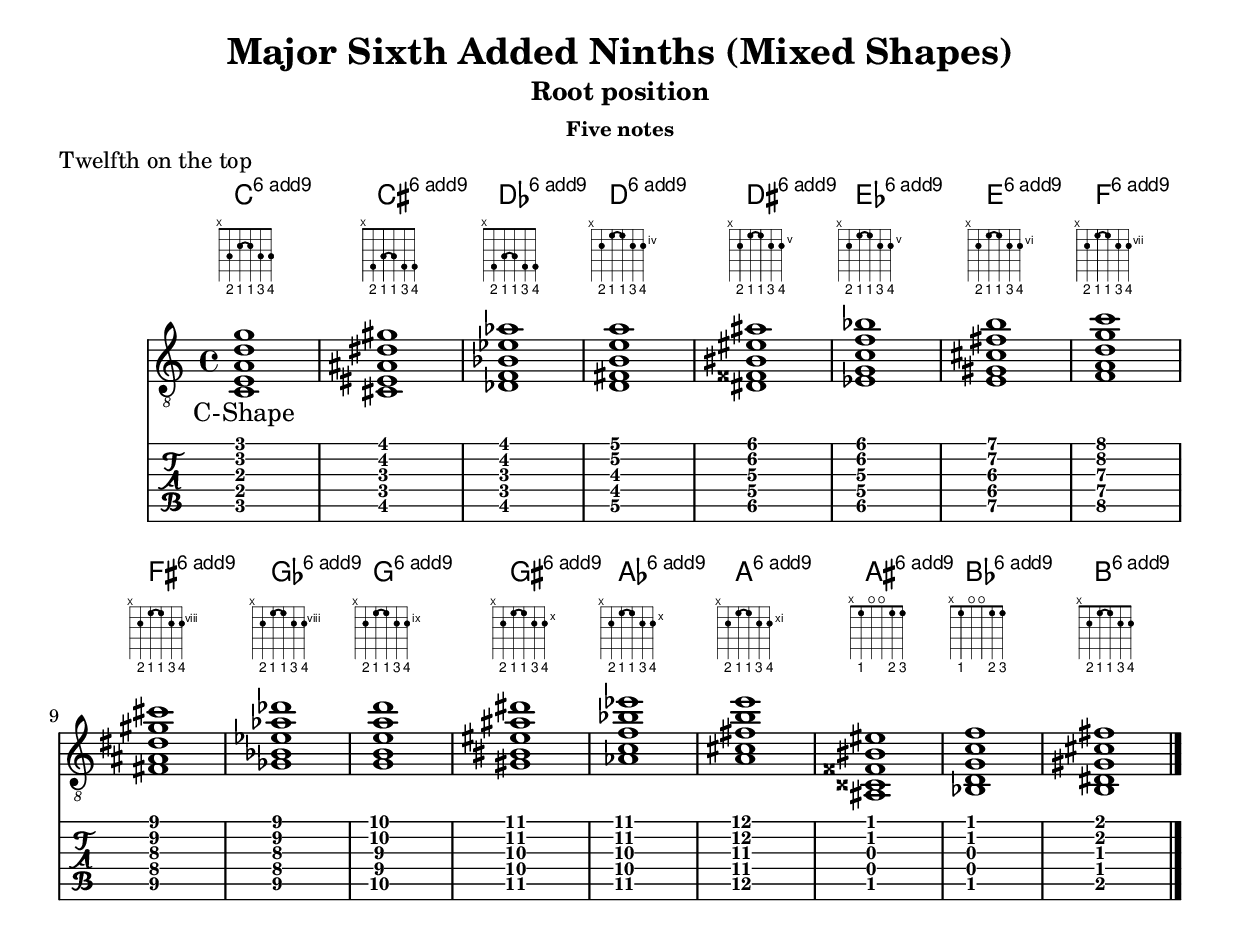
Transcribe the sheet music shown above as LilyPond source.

\version "2.19.15"
%\include "predefined-guitar-fretboards.ly"
\include "../c-shape.ly"
\include "../a-shape.ly"
\include "../g-shape.ly"
\include "../e-shape.ly"
\include "../d-shape.ly"
\include "../alt-shape.ly"

\layout {
   \context { %\Score
      %\override StringNumber.transparent = ##t
      \Voice
      \remove "New_fingering_engraver"
   }
}

\paper {
  print-all-headers = ##t
}

%%%%%%%%%%%%%%%%%%%%%%%%%%%%%%%%%%%%%%%%%%%%%%%%%
%%%%%%%%%%% MAJOR SIXTH ADDED NINTHS %%%%%%%%%%%%
%%%%%%%%%%%%%%%%%%%%%%%%%%%%%%%%%%%%%%%%%%%%%%%%%
majorsixthaddedninthsRootPositionFiveNotesTwelfthOnTopChordSymbols = \chordmode {
% * triads
% ** major sixth added ninths
% *** root position
% **** five notes
% ***** twelfth on the top
  %\cShape
  \repeat unfold 1 {
    \set additionalPitchPrefix = #"add"
    c,1:6.9
    cis,1:6.9 
    des,1:6.9
    d,1:6.9
    dis,1:6.9 
    es,1:6.9
    e,1:6.9
    f,1:6.9
    fis,1:6.9 
    ges,1:6.9
    g,1:6.9
    gis,1:6.9 
    as,1:6.9
    a,1:6.9
    ais,1:6.9 
    bes,1:6.9
    b,1:6.9
  }
}

majorsixthaddedninthsRootPositionFiveNotesTwelfthOnTopShapes = \lyricmode {
% * triads
% ** major sixth added ninths
% *** root position
% **** five notes
% ***** twelfth on the top
  \repeat unfold 1 {
    C-Shape \repeat unfold 16 { \skip1 }
  }
}

majorsixthaddedninthsRootPositionFiveNotesTwelfthOnTop = \chordmode {
% * triads
% ** major sixth added ninths
% *** root position
% **** five notes
% ***** twelfth on the top
  \cShape
  c,:1.3.6.9.12
  cis,:1.3.6.9.12
  des,:1.3.6.9.12
  d,:1.3.6.9.12
  dis,:1.3.6.9.12
  es,:1.3.6.9.12
  e,:1.3.6.9.12
  f,:1.3.6.9.12
  fis,:1.3.6.9.12
  ges,:1.3.6.9.12
  g,:1.3.6.9.12
  gis,:1.3.6.9.12
  as,:1.3.6.9.12
  a,:1.3.6.9.12
  ais,,:1.3.6.9.12
  bes,,:1.3.6.9.12
  b,,:1.3.6.9.12
  \bar "|."
}

%%%%%%%%%%%%%%%%%%%%%%%%%%%%%%%%%%%%%%%%%%%%%%%%%%
%%%%%%%%%%%%%%% SCORE DEFINITIONS %%%%%%%%%%%%%%%%
%%%%%%%%%%%%%%%%%%%%%%%%%%%%%%%%%%%%%%%%%%%%%%%%%%
%%{
  \score {
    <<
      \new ChordNames {
        \majorsixthaddedninthsRootPositionFiveNotesTwelfthOnTopChordSymbols
      }
      \new FretBoards {
        \majorsixthaddedninthsRootPositionFiveNotesTwelfthOnTop
      }
      \new Voice = "majorsixthaddedninths" {
        \clef "treble_8"
        \majorsixthaddedninthsRootPositionFiveNotesTwelfthOnTop
      }
      \new Lyrics \lyricsto "majorsixthaddedninths" {
        \majorsixthaddedninthsRootPositionFiveNotesTwelfthOnTopShapes
      }
      \new TabStaff {
        \majorsixthaddedninthsRootPositionFiveNotesTwelfthOnTop
      }
    >>
    \header {
      title = "Major Sixth Added Ninths (Mixed Shapes)"
      subtitle = "Root position"
      subsubtitle = "Five notes"
      piece = "Twelfth on the top"
    }
  }
%}
